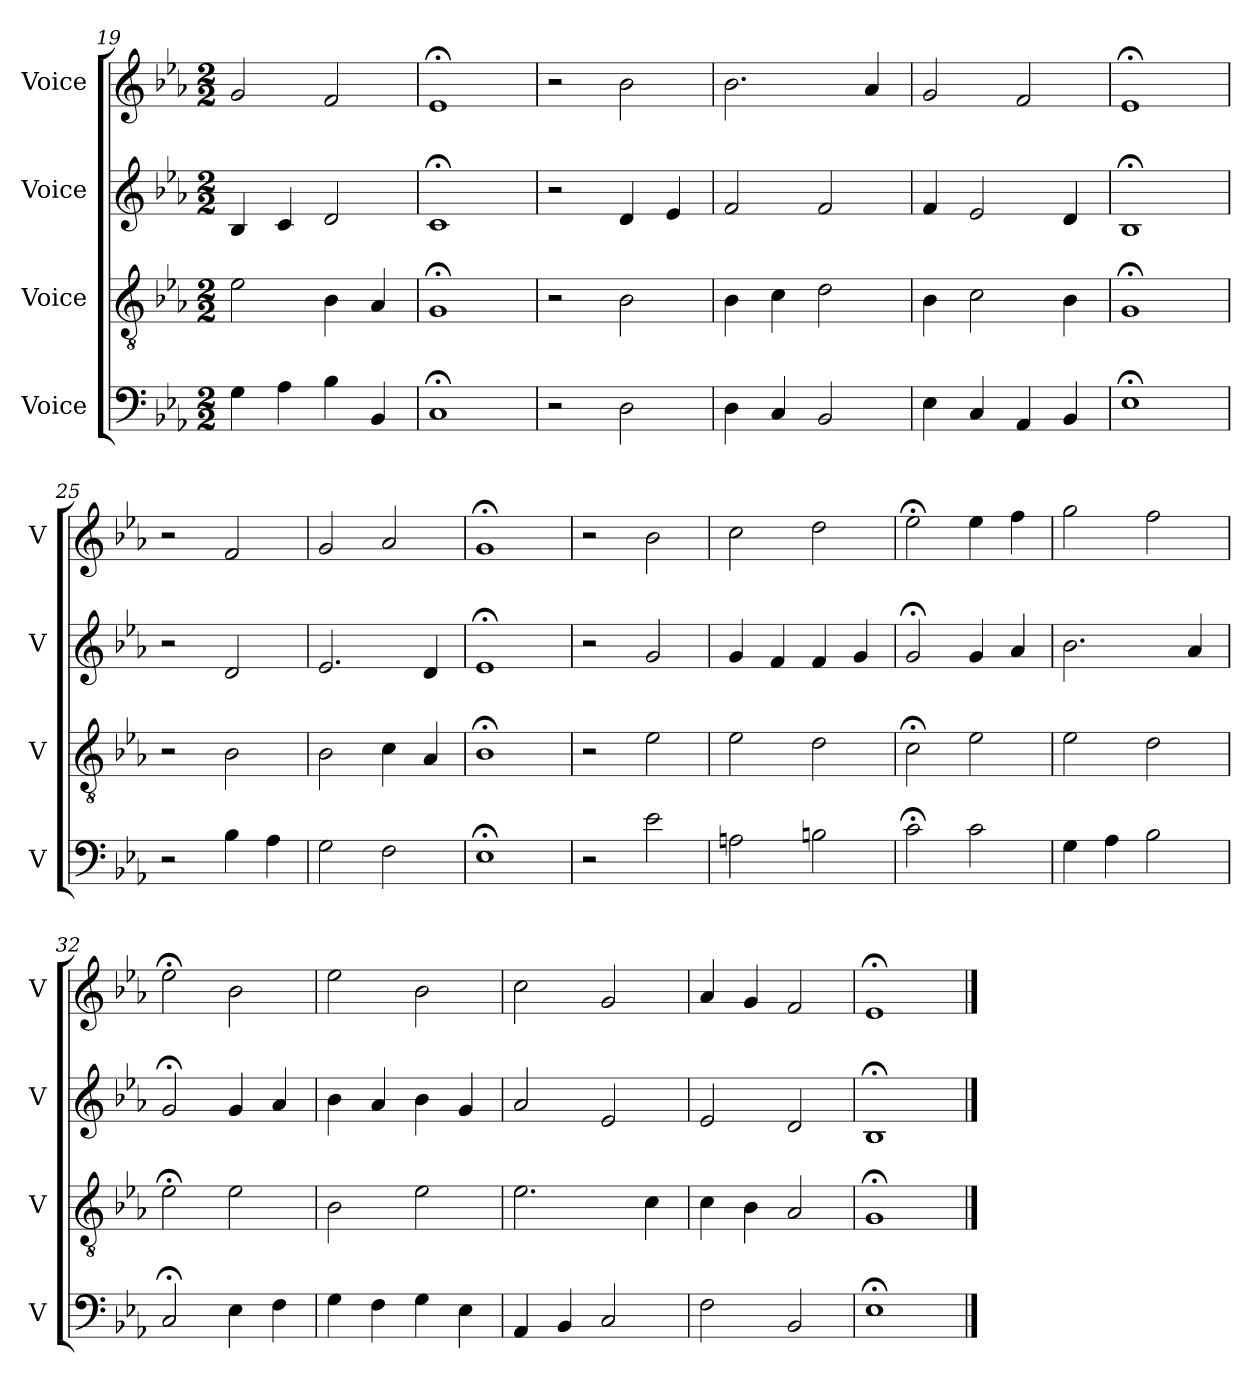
**kern	**kern	**kern	**kern
*part4	*part3	*part2	*part1
*staff4	*staff3	*staff2	*staff1
*I"Voice	*I"Voice	*I"Voice	*I"Voice
*I'V	*I'V	*I'V	*I'V
*clefF4	*clefGv2	*clefG2	*clefG2
*k[b-e-a-]	*k[b-e-a-]	*k[b-e-a-]	*k[b-e-a-]
*M2/2	*M2/2	*M2/2	*M2/2
=19	=19	=19	=19
4G\	2e-\	4B-/	2g/
4A-\	.	4c/	.
4B-\	4B-\	2d/	2f/
4BB-/	4A-/	.	.
=20	=20	=20	=20
1C;<	1G;<	1c;<	1e-;<
=21	=21	=21	=21
2r	2r	2r	2r
2D\	2B-\	4d/	2b-\
.	.	4e-/	.
=22	=22	=22	=22
4D\	4B-\	2f/	2.b-\
4C/	4c\	.	.
2BB-/	2d\	2f/	.
.	.	.	4a-/
=23	=23	=23	=23
4E-\	4B-\	4f/	2g/
4C/	2c\	2e-/	.
4AA-/	.	.	2f/
4BB-/	4B-\	4d/	.
=24	=24	=24	=24
1E-;<	1G;<	1B-;<	1e-;<
=25	=25	=25	=25
2r	2r	2r	2r
4B-\	2B-\	2d/	2f/
4A-\	.	.	.
=26	=26	=26	=26
2G\	2B-\	2.e-/	2g/
2F\	4c\	.	2a-/
.	4A-/	4d/	.
=27	=27	=27	=27
1E-;<	1B-;<	1e-;<	1g;<
=28	=28	=28	=28
2r	2r	2r	2r
2e-\	2e-\	2g/	2b-\
!!LO:PB:g=z
=29	=29	=29	=29
2An\	2e-\	4g/	2cc\
.	.	4f/	.
2Bn\	2d\	4f/	2dd\
.	.	4g/	.
=30	=30	=30	=30
2c;<\	2c;<\	2g;</	2ee-;<\
2c\	2e-\	4g/	4ee-\
.	.	4a-/	4ff\
=31	=31	=31	=31
4G\	2e-\	2.b-\	2gg\
4A-\	.	.	.
2B-\	2d\	.	2ff\
.	.	4a-/	.
=32	=32	=32	=32
2C;</	2e-;<\	2g;</	2ee-;<\
4E-\	2e-\	4g/	2b-\
4F\	.	4a-/	.
=33	=33	=33	=33
4G\	2B-\	4b-\	2ee-\
4F\	.	4a-/	.
4G\	2e-\	4b-\	2b-\
4E-\	.	4g/	.
=34	=34	=34	=34
4AA-/	2.e-\	2a-/	2cc\
4BB-/	.	.	.
2C/	.	2e-/	2g/
.	4c\	.	.
=35	=35	=35	=35
2F\	4c\	2e-/	4a-/
.	4B-\	.	4g/
2BB-/	2A-/	2d/	2f/
=36	=36	=36	=36
1E-;<	1G;<	1B-;<	1e-;<
==	==	==	==
*-	*-	*-	*-
